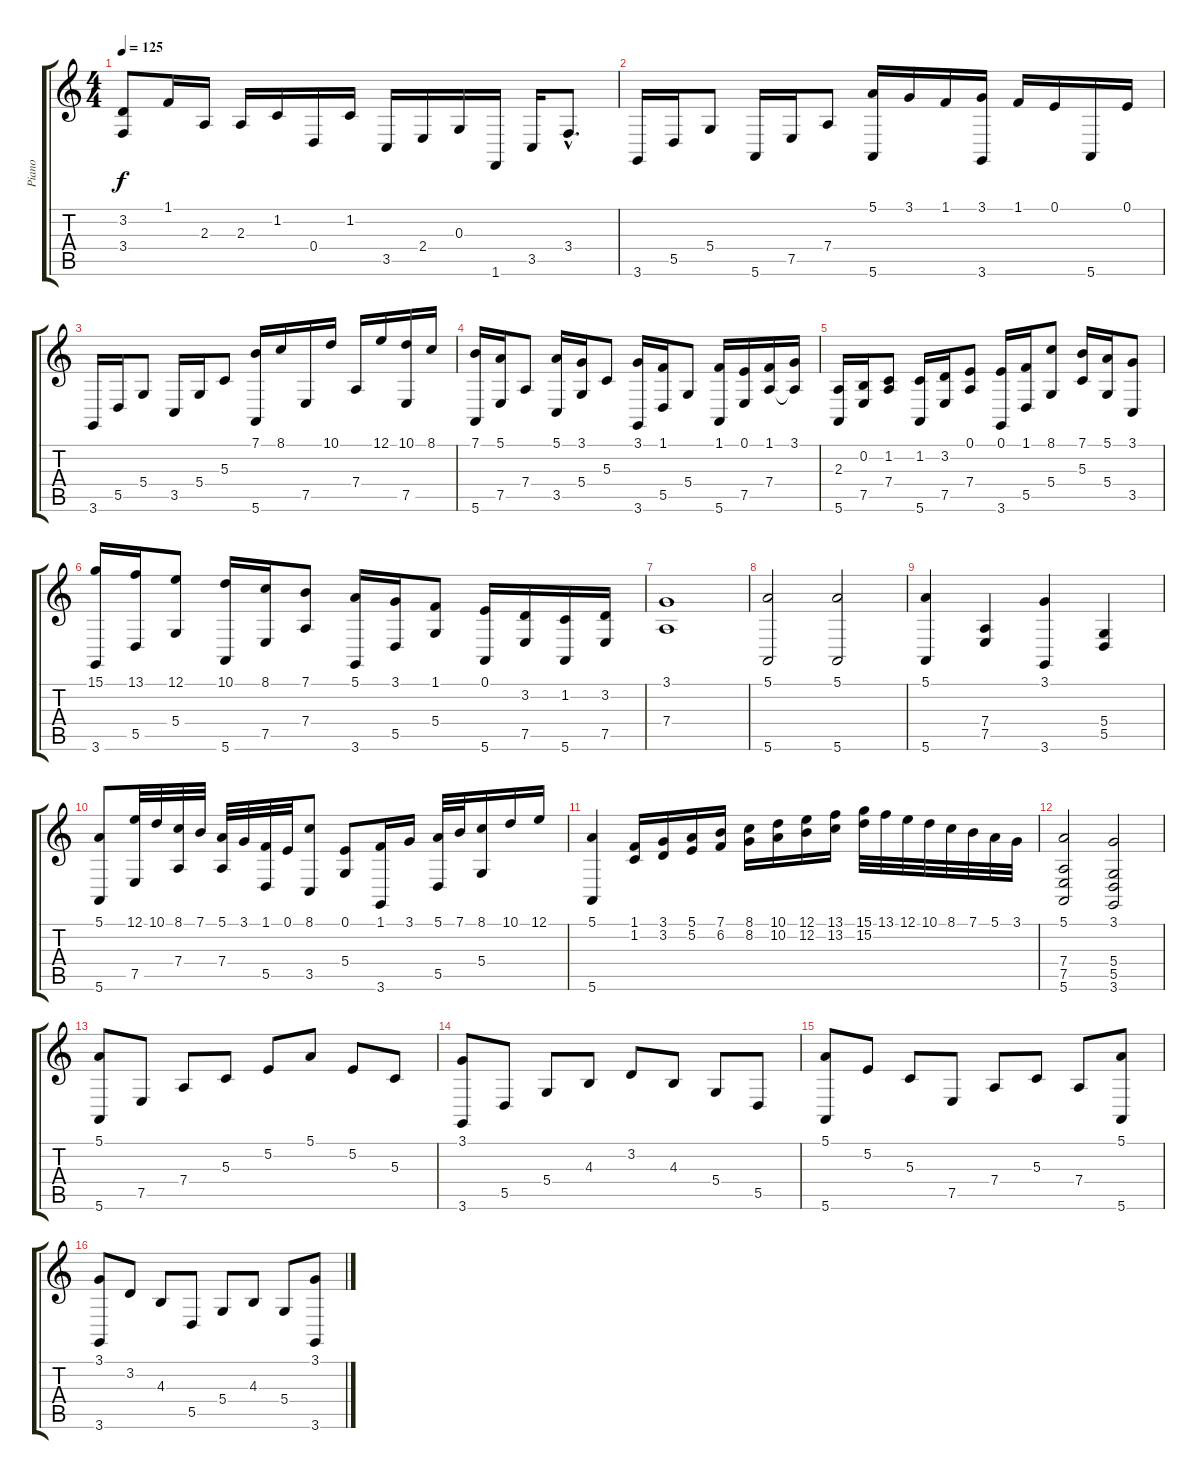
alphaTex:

\track ("Piano" "Piano") {instrument acousticgrandpiano}
\staff {score tabs}
\tuning (E4 B3 G3 D3 A2 E2) {hide}
\ts (4 4)
\tempo 125
\clef g2
\ks c
(3.2 3.4).8{dy f} 1.1.16 2.3.16 2.3.16 1.2.16 0.4.16 1.2.16 3.5.16 2.4.16 0.3.16 1.6.16 3.5.16 3.4{hac}.8{d} |
3.6.16 5.5.16 5.4.8 5.6.16 7.5.16 7.4.8 (5.1 5.6).16 3.1.16 1.1.16 (3.1 3.6).16 1.1.16 0.1.16 5.6.16 0.1.16 |
3.6.16 5.5.16 5.4.8 3.5.16 5.4.16 5.3.8 (7.1 5.6).16 8.1.16 7.5.16 10.1.16 7.4.16 12.1.16 (10.1 7.5).16 8.1.16 |
(7.1 5.6).16 (5.1 7.5).16 7.4.8 (5.1 3.5).16 (3.1 5.4).16 5.3.8 (3.1 3.6).16 (1.1 5.5).16 5.4.8 (1.1 5.6).16 (0.1 7.5).16 (1.1 7.4).16 (3.1 7.4{t}).16 |
(2.3 5.6).16 (0.2 7.5).16 (1.2 7.4).8 (1.2 5.6).16 (3.2 7.5).16 (0.1 7.4).8 (0.1 3.6).16 (1.1 5.5).16 (8.1 5.4).8 (7.1 5.3).16 (5.1 5.4).16 (3.1 3.5).8 |
(15.1 3.6).16 (13.1 5.5).16 (12.1 5.4).8 (10.1 5.6).16 (8.1 7.5).16 (7.1 7.4).8 (5.1 3.6).16 (3.1 5.5).16 (1.1 5.4).8 (0.1 5.6).16 (3.2 7.5).16 (1.2 5.6).16 (3.2 7.5).16 |
(3.1 7.4).1 |
(5.1 5.6).2 (5.1 5.6).2 |
(5.1 5.6).4 (7.4 7.5).4 (3.1 3.6).4 (5.4 5.5).4 |
(5.1 5.6).8 (12.1 7.5).32 10.1.32 (8.1 7.4).32 7.1.32 (5.1 7.4).32 3.1.32 (1.1 5.5).32 0.1.32 (8.1 3.5).8 (0.1 5.4).8 (1.1 3.6).16 3.1.16 (5.1 5.5).32 7.1.32 (8.1 5.4).16 10.1.16 12.1.16 |
(5.1 5.6).4 (1.1 1.2).16 (3.1 3.2).16 (5.1 5.2).16 (7.1 6.2).16 (8.1 8.2).16 (10.1 10.2).16 (12.1 12.2).16 (13.1 13.2).16 (15.1 15.2).32 13.1.32 12.1.32 10.1.32 8.1.32 7.1.32 5.1.32 3.1.32 |
(5.1 7.4 7.5 5.6).2 (3.1 5.4 5.5 3.6).2 |
(5.1 5.6).8 7.5.8 7.4.8 5.3.8 5.2.8 5.1.8 5.2.8 5.3.8 |
(3.1 3.6).8 5.5.8 5.4.8 4.3.8 3.2.8 4.3.8 5.4.8 5.5.8 |
(5.1 5.6).8 5.2.8 5.3.8 7.5.8 7.4.8 5.3.8 7.4.8 (5.1 5.6).8 |
(3.1 3.6).8 3.2.8 4.3.8 5.5.8 5.4.8 4.3.8 5.4.8 (3.1 3.6).8
